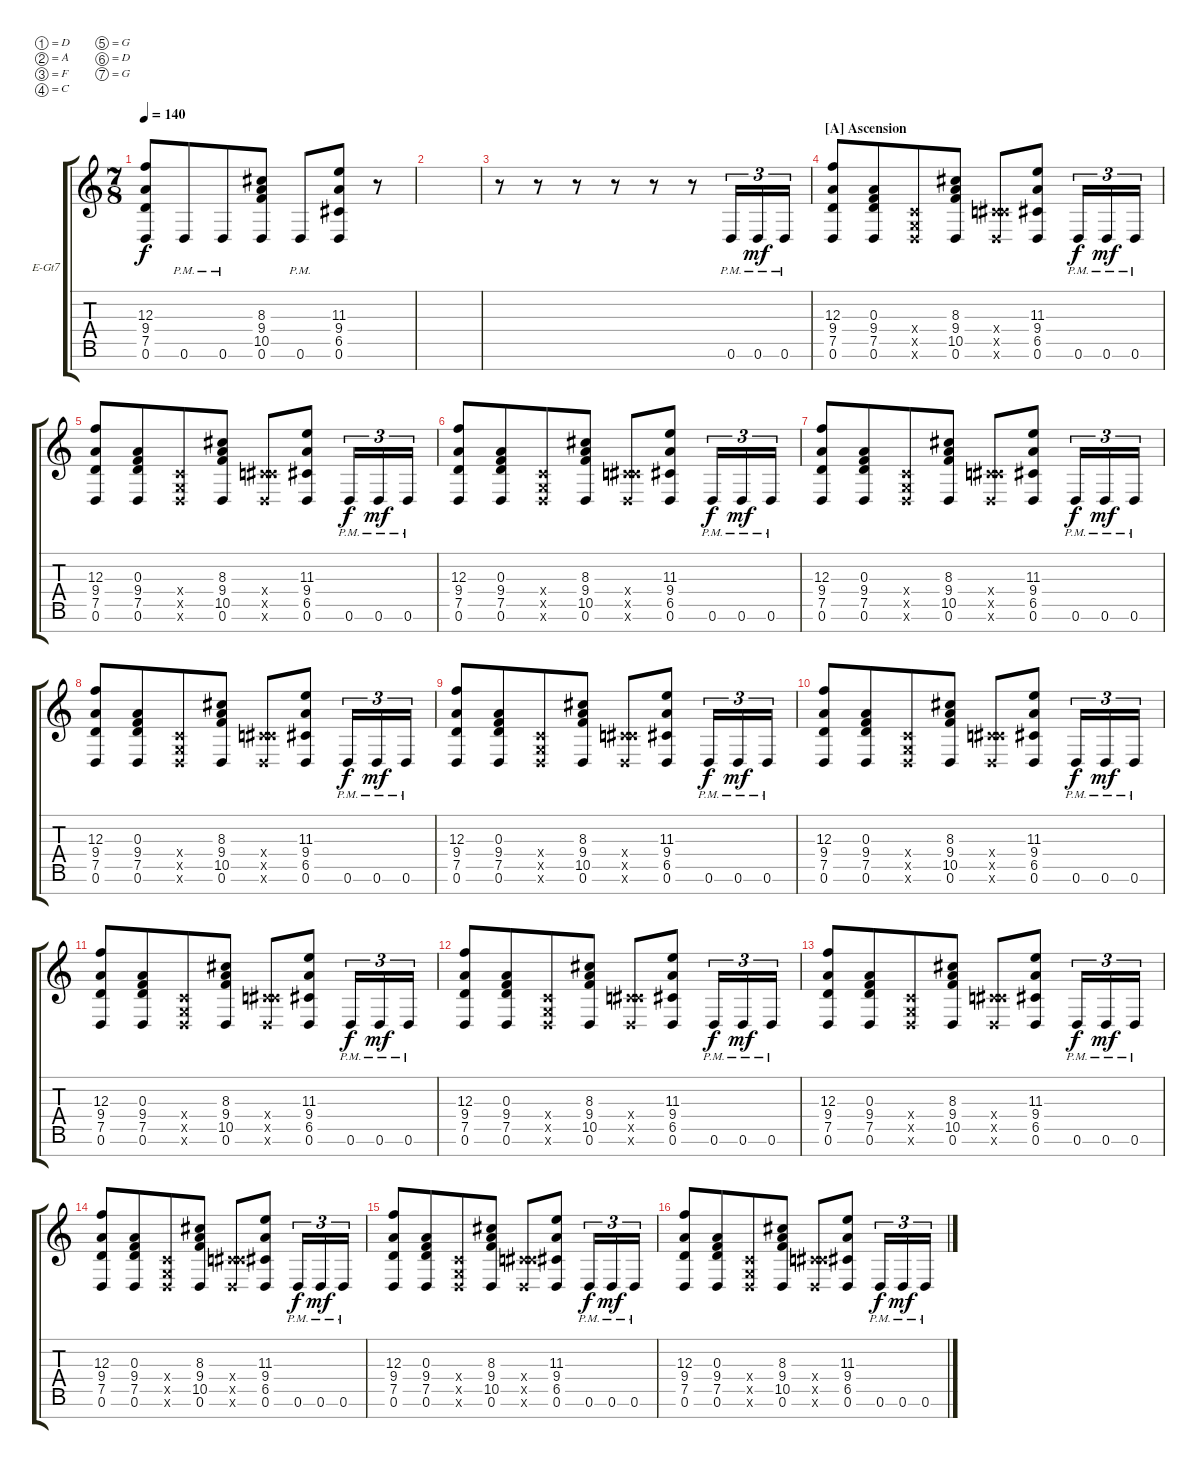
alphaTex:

\defaultSystemsLayout 4
\bracketExtendMode groupsimilarinstruments
\firstSystemTrackNameOrientation horizontal
\otherSystemsTrackNameOrientation horizontal
\track ("Adesola" "E-Gt7") {instrument distortionguitar}
\staff {score tabs}
\tuning (D4 A3 F3 C3 G2 D2 G1)
\ts (7 8)
\tempo 140
\clef g2
\ks c
(9.4 0.6 7.5 12.3).8{dy f} 0.6{pm}.8 0.6{pm}.8 (9.4 0.6 10.5 8.3).8 0.6{pm}.8 (9.4 11.3 6.5 0.6).8 r.8 |
|
r.8 r.8 r.8 r.8 r.8 r.8 0.6{pm}.16{tu (3 2)} 0.6{pm}.16{tu (3 2) dy mf} 0.6{pm}.16{tu (3 2)} |
\section ("A" "Ascension")
(12.3 0.6 7.5 9.4).8 (9.4 0.6 7.5 0.3).8 (0.6{x} 0.5{x} 0.4{x}).8 (8.3 9.4 10.5 0.6).8 (6.5{x} 0.4{x} 0.6{x}).8 (11.3 0.6 6.5 9.4).8 0.6{pm}.16{tu (3 2) dy f} 0.6{pm}.16{tu (3 2) dy mf} 0.6{pm}.16{tu (3 2)} |
(12.3 0.6 7.5 9.4).8 (9.4 0.6 7.5 0.3).8 (0.6{x} 0.5{x} 0.4{x}).8 (8.3 9.4 10.5 0.6).8 (6.5{x} 0.4{x} 0.6{x}).8 (11.3 0.6 6.5 9.4).8 0.6{pm}.16{tu (3 2) dy f} 0.6{pm}.16{tu (3 2) dy mf} 0.6{pm}.16{tu (3 2)} |
(12.3 0.6 7.5 9.4).8 (9.4 0.6 7.5 0.3).8 (0.6{x} 0.5{x} 0.4{x}).8 (8.3 9.4 10.5 0.6).8 (6.5{x} 0.4{x} 0.6{x}).8 (11.3 0.6 6.5 9.4).8 0.6{pm}.16{tu (3 2) dy f} 0.6{pm}.16{tu (3 2) dy mf} 0.6{pm}.16{tu (3 2)} |
(12.3 0.6 7.5 9.4).8 (9.4 0.6 7.5 0.3).8 (0.6{x} 0.5{x} 0.4{x}).8 (8.3 9.4 10.5 0.6).8 (6.5{x} 0.4{x} 0.6{x}).8 (11.3 0.6 6.5 9.4).8 0.6{pm}.16{tu (3 2) dy f} 0.6{pm}.16{tu (3 2) dy mf} 0.6{pm}.16{tu (3 2)} |
(12.3 0.6 7.5 9.4).8 (9.4 0.6 7.5 0.3).8 (0.6{x} 0.5{x} 0.4{x}).8 (8.3 9.4 10.5 0.6).8 (6.5{x} 0.4{x} 0.6{x}).8 (11.3 0.6 6.5 9.4).8 0.6{pm}.16{tu (3 2) dy f} 0.6{pm}.16{tu (3 2) dy mf} 0.6{pm}.16{tu (3 2)} |
(12.3 0.6 7.5 9.4).8 (9.4 0.6 7.5 0.3).8 (0.6{x} 0.5{x} 0.4{x}).8 (8.3 9.4 10.5 0.6).8 (6.5{x} 0.4{x} 0.6{x}).8 (11.3 0.6 6.5 9.4).8 0.6{pm}.16{tu (3 2) dy f} 0.6{pm}.16{tu (3 2) dy mf} 0.6{pm}.16{tu (3 2)} |
(12.3 0.6 7.5 9.4).8 (9.4 0.6 7.5 0.3).8 (0.6{x} 0.5{x} 0.4{x}).8 (8.3 9.4 10.5 0.6).8 (6.5{x} 0.4{x} 0.6{x}).8 (11.3 0.6 6.5 9.4).8 0.6{pm}.16{tu (3 2) dy f} 0.6{pm}.16{tu (3 2) dy mf} 0.6{pm}.16{tu (3 2)} |
(12.3 0.6 7.5 9.4).8 (9.4 0.6 7.5 0.3).8 (0.6{x} 0.5{x} 0.4{x}).8 (8.3 9.4 10.5 0.6).8 (6.5{x} 0.4{x} 0.6{x}).8 (11.3 0.6 6.5 9.4).8 0.6{pm}.16{tu (3 2) dy f} 0.6{pm}.16{tu (3 2) dy mf} 0.6{pm}.16{tu (3 2)} |
(12.3 0.6 7.5 9.4).8 (9.4 0.6 7.5 0.3).8 (0.6{x} 0.5{x} 0.4{x}).8 (8.3 9.4 10.5 0.6).8 (6.5{x} 0.4{x} 0.6{x}).8 (11.3 0.6 6.5 9.4).8 0.6{pm}.16{tu (3 2) dy f} 0.6{pm}.16{tu (3 2) dy mf} 0.6{pm}.16{tu (3 2)} |
(12.3 0.6 7.5 9.4).8 (9.4 0.6 7.5 0.3).8 (0.6{x} 0.5{x} 0.4{x}).8 (8.3 9.4 10.5 0.6).8 (6.5{x} 0.4{x} 0.6{x}).8 (11.3 0.6 6.5 9.4).8 0.6{pm}.16{tu (3 2) dy f} 0.6{pm}.16{tu (3 2) dy mf} 0.6{pm}.16{tu (3 2)} |
(12.3 0.6 7.5 9.4).8 (9.4 0.6 7.5 0.3).8 (0.6{x} 0.5{x} 0.4{x}).8 (8.3 9.4 10.5 0.6).8 (6.5{x} 0.4{x} 0.6{x}).8 (11.3 0.6 6.5 9.4).8 0.6{pm}.16{tu (3 2) dy f} 0.6{pm}.16{tu (3 2) dy mf} 0.6{pm}.16{tu (3 2)} |
(12.3 0.6 7.5 9.4).8 (9.4 0.6 7.5 0.3).8 (0.6{x} 0.5{x} 0.4{x}).8 (8.3 9.4 10.5 0.6).8 (6.5{x} 0.4{x} 0.6{x}).8 (11.3 0.6 6.5 9.4).8 0.6{pm}.16{tu (3 2) dy f} 0.6{pm}.16{tu (3 2) dy mf} 0.6{pm}.16{tu (3 2)} |
(12.3 0.6 7.5 9.4).8 (9.4 0.6 7.5 0.3).8 (0.6{x} 0.5{x} 0.4{x}).8 (8.3 9.4 10.5 0.6).8 (6.5{x} 0.4{x} 0.6{x}).8 (11.3 0.6 6.5 9.4).8 0.6{pm}.16{tu (3 2) dy f} 0.6{pm}.16{tu (3 2) dy mf} 0.6{pm}.16{tu (3 2)}
